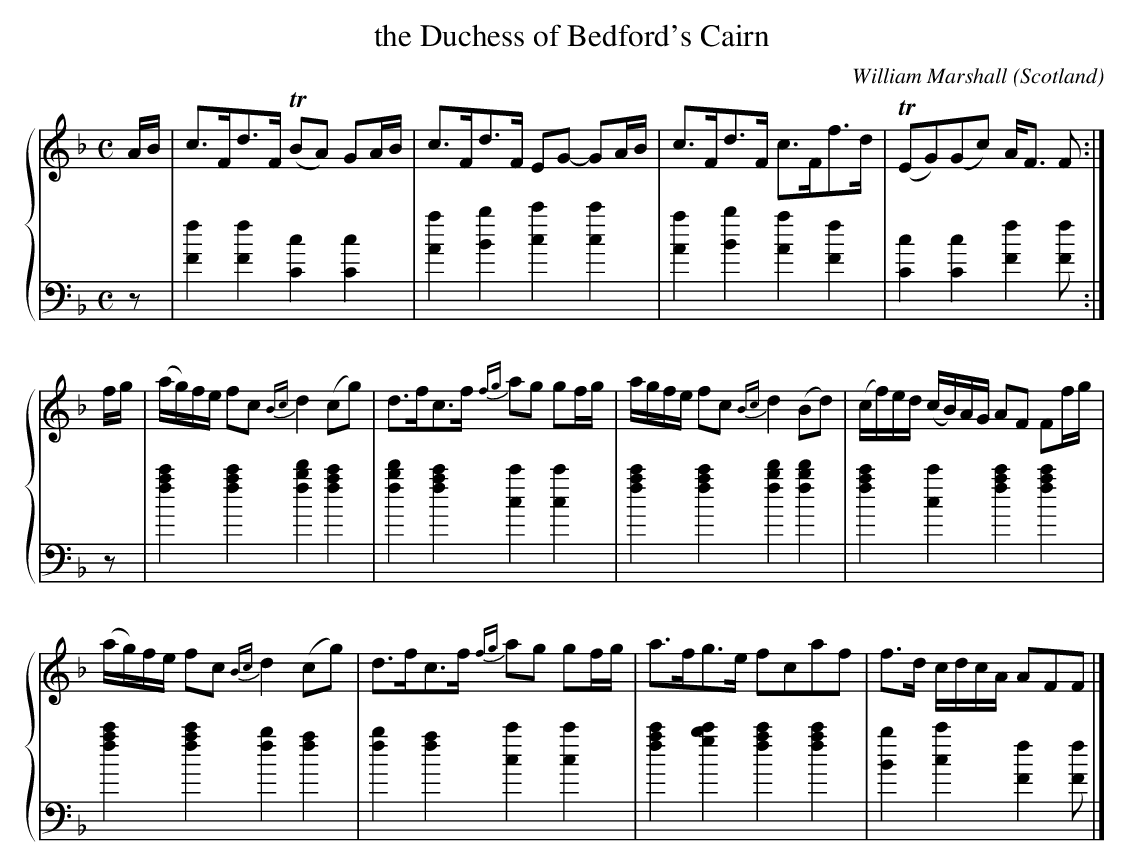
X:1
T:the Duchess of Bedford's Cairn
C:William Marshall
L:1/8
M:C
O:Scotland
K:F
%%staves {1 2}
V:1
A/B/ | \
c>Fd>F (!trill!BA) GA/B/ | c>Fd>F EG- GA/B/ | \
c>Fd>F c>Ff>d | (!trill!EG)(Gc) A<F F :|
f/g/ | \
(a/g/)f/e/ fc {Bc}d2 (cg) | d>fc>f {fg}ag gf/g/ | \
a/g/f/e/   fc {Bc}d2 (Bd) | (c/f/)e/d/ (c/B/)A/G/ AF Ff/g/ |
(a/g/)f/e/ fc {Bc}d2 (cg) | d>fc>f {fg}ag gf/g/ | \
a>fg>e fcaf | f>d c/d/c/A/ AFF |]
V:2 clef=bass
L:1/4
z/ | \
[Ff] [Ff] [Cc] [Cc] | [Aa] [Bb] [cc'] [cc'] | \
[Aa] [Bb] [Aa] [Ff] | [Cc] [Cc] [Ff] [Ff]/ :| \
z/ | \
[fac'] [fac'] [fbd'] [fac'] | [fbd'] [fac'] [cc'] [cc'] | \
[fac'] [fac'] [fbd'] [fbd'] | [fac'] [cc'] [fac'] [fac'] | \
[fac'] [fac'] [fb]   [fa]   | [fb] [fa]  [cc'] [cc'] | \
[fac'] [gbc'] [fac'] [fac'] | [Bb] [cc'] [Ff]  [Ff]/ |]
